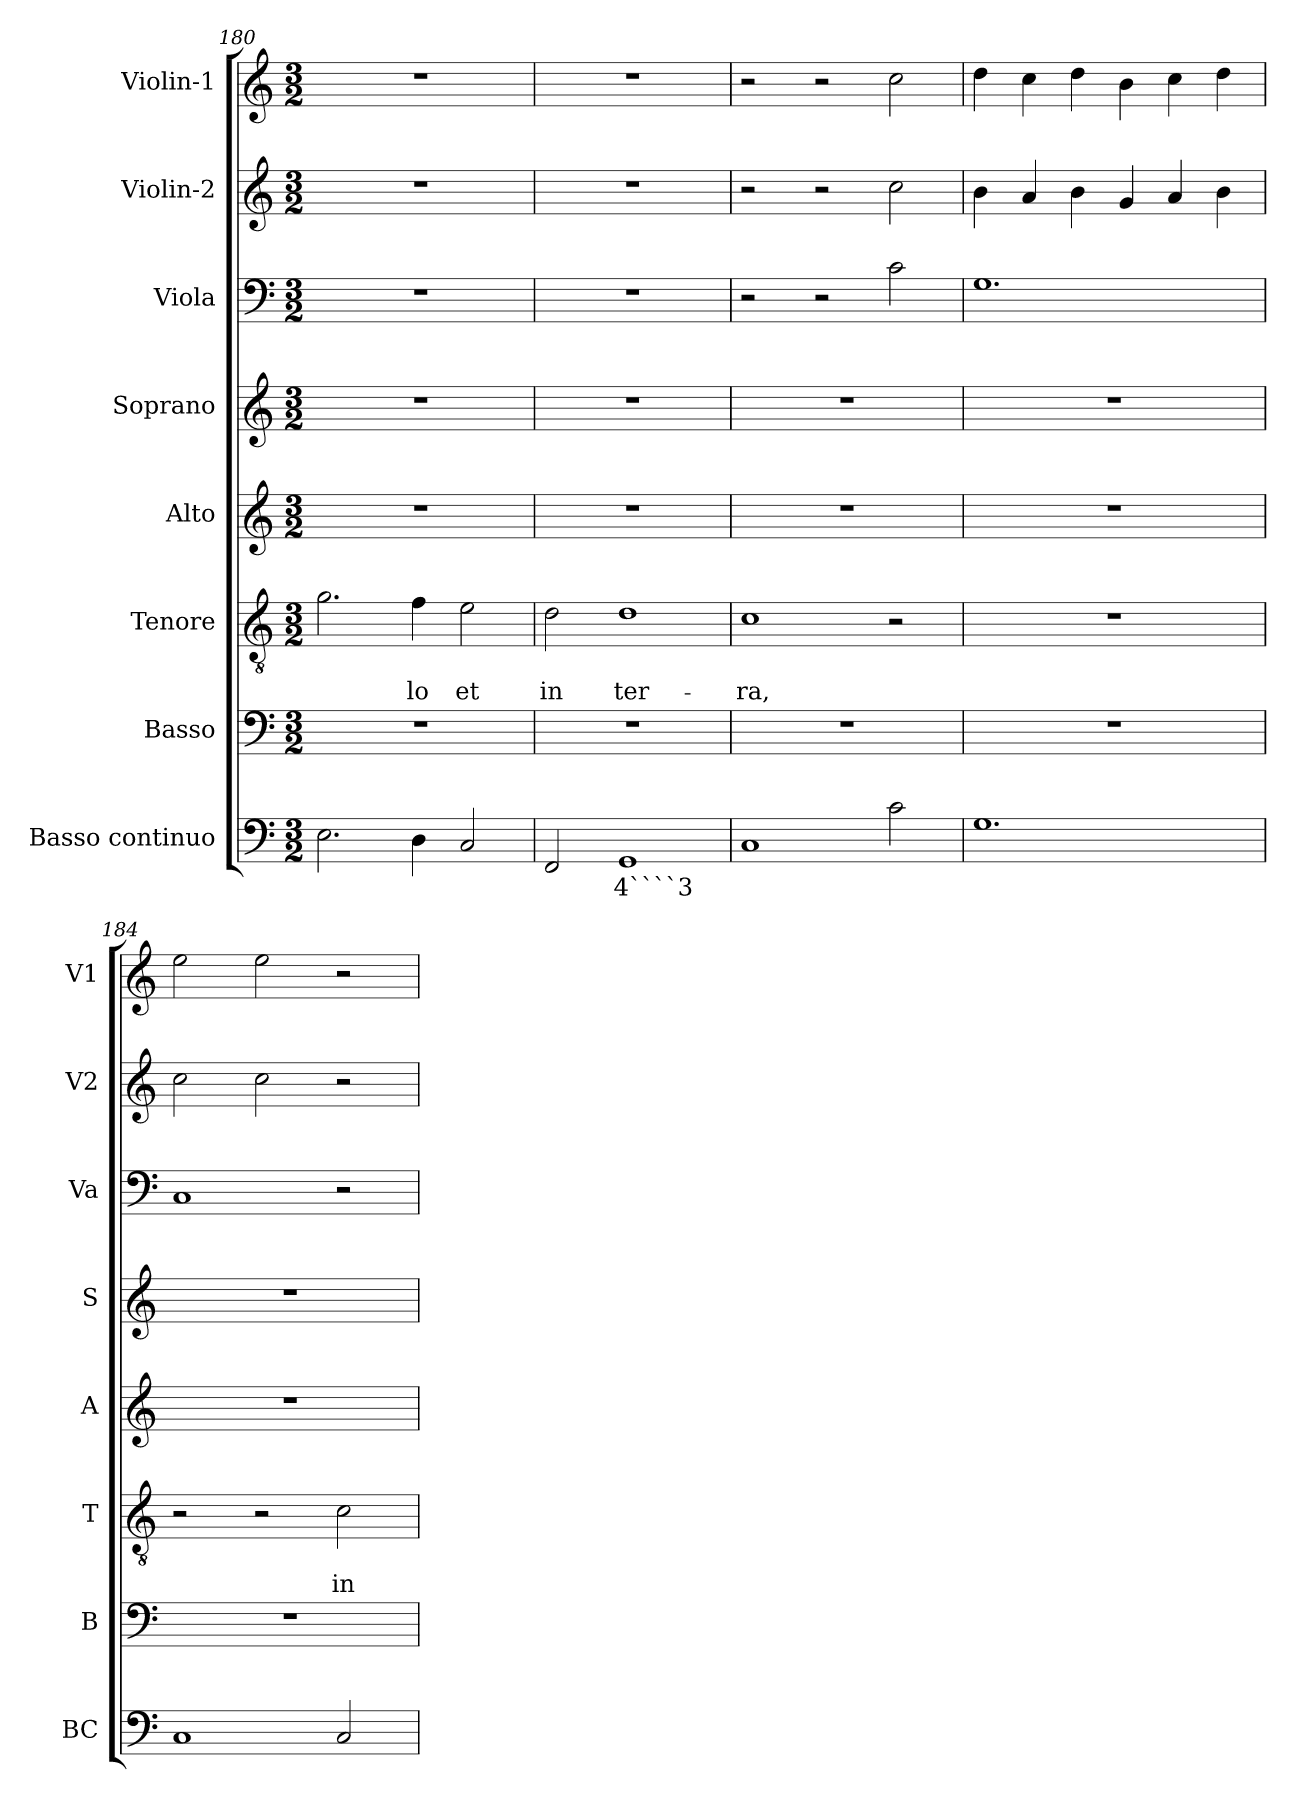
**kern	**text	**kern	**kern	**text	**text	**kern	**kern	**kern	**kern	**kern
*part8	*part8	*part7	*part6	*part6	*part6	*part5	*part4	*part3	*part2	*part1
*staff8	*staff8	*staff7	*staff6	*staff6	*staff6	*staff5	*staff4	*staff3	*staff2	*staff1
*I"Basso continuo	*	*I"Basso	*I"Tenore	*	*	*I"Alto	*I"Soprano	*I"Viola	*I"Violin-2	*I"Violin-1
*I'BC	*	*I'B	*I'T	*	*	*I'A	*I'S	*I'Va	*I'V2	*I'V1
*clefF4	*	*clefF4	*clefGv2	*	*	*clefG2	*clefG2	*clefF4	*clefG2	*clefG2
*k[]	*	*k[]	*k[]	*	*	*k[]	*k[]	*k[]	*k[]	*k[]
*C:	*	*C:	*C:	*	*	*C:	*C:	*C:	*C:	*C:
*M3/2	*	*M3/2	*M3/2	*	*	*M3/2	*M3/2	*M3/2	*M3/2	*M3/2
=180	=180	=180	=180	=180	=180	=180	=180	=180	=180	=180
2.E\	.	1.r	2.g\	.	.	1.r	1.r	1.r	1.r	1.r
!	!	!	!	!	!LO:LY:b	!	!	!	!	!
4D\	.	.	4f\	.	-lo	.	.	.	.	.
!	!	!	!	!	!LO:LY:b	!	!	!	!	!
2C/	.	.	2e\	.	et	.	.	.	.	.
=181	=181	=181	=181	=181	=181	=181	=181	=181	=181	=181
!	!	!	!	!	!LO:LY:b	!	!	!	!	!
2FF/	.	1.r	2d\	.	in	1.r	1.r	1.r	1.r	1.r
!	!LO:LY:b	!	!	!	!LO:LY:b	!	!	!	!	!
1GG	4````3	.	1d	.	ter-	.	.	.	.	.
=182	=182	=182	=182	=182	=182	=182	=182	=182	=182	=182
!	!	!	!	!	!LO:LY:b	!	!	!	!	!
1C	.	1.r	1c	.	-ra,	1.r	1.r	2r	2r	2r
.	.	.	.	.	.	.	.	2r	2r	2r
2c\	.	.	2r	.	.	.	.	2c\	2cc\	2cc\
=183	=183	=183	=183	=183	=183	=183	=183	=183	=183	=183
1.G	.	1.r	1.r	.	.	1.r	1.r	1.G	4b\	4dd\
.	.	.	.	.	.	.	.	.	4a/	4cc\
.	.	.	.	.	.	.	.	.	4b\	4dd\
.	.	.	.	.	.	.	.	.	4g/	4b\
.	.	.	.	.	.	.	.	.	4a/	4cc\
.	.	.	.	.	.	.	.	.	4b\	4dd\
=184	=184	=184	=184	=184	=184	=184	=184	=184	=184	=184
1C	.	1.r	2r	.	.	1.r	1.r	1C	2cc\	2ee\
.	.	.	2r	.	.	.	.	.	2cc\	2ee\
!	!	!	!	!	!LO:LY:b	!	!	!	!	!
2C/	.	.	2c\	.	in	.	.	2r	2r	2r
=	=	=	=	=	=	=	=	=	=	=
*-	*-	*-	*-	*-	*-	*-	*-	*-	*-	*-
